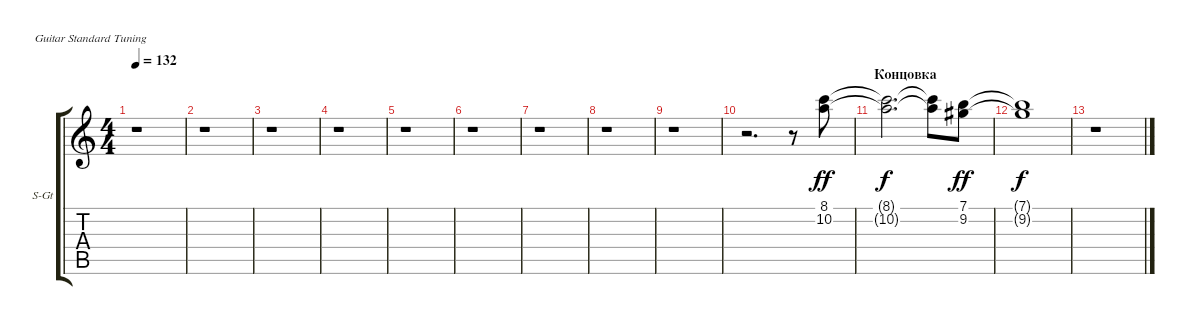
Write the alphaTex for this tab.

\bracketExtendMode groupsimilarinstruments
\firstSystemTrackNameOrientation horizontal
\otherSystemsTrackNameOrientation horizontal
\track ("Кирилл Покровский" "S-Gt") {instrument churchorgan}
\staff {score tabs}
\tuning (E4 B3 G3 D3 A2 E2)
\displaytranspose 12
\ts (4 4)
\tempo 132
\clef g2
\ks c
r.1{dy f} |
r.1 |
r.1 |
r.1 |
r.1 |
r.1 |
r.1 |
r.1 |
r.1 |
r.2{d} r.8 (8.1 10.2).8{dy ff} |
\section ("" "Концовка")
(8.1{t} 10.2{t}).2{d dy f} (8.1{t} 10.2{t}).8 (7.1 9.2).8{dy ff} |
(7.1{t} 9.2{t}).1{dy f} |
r.1
